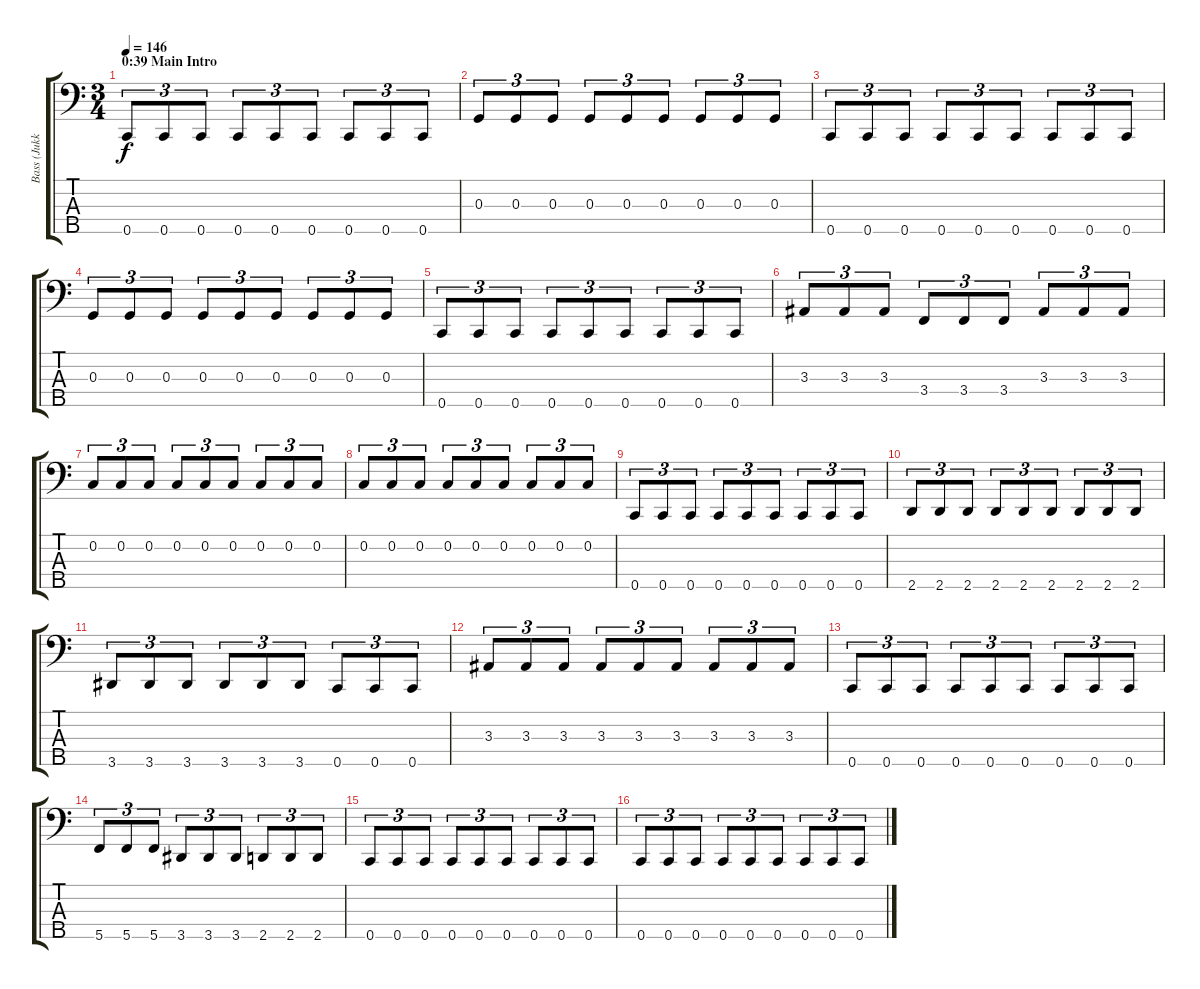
\track ("Bass (Jukka)" "Bass (Jukk") {instrument electricbassfinger}
\staff {score tabs}
\tuning (F2 C2 G1 D1 C1) {hide}
\ts (3 4)
\section ("" "0:39 Main Intro")
\tempo 146
\clef f4
\ks c
0.5.8{tu (3 2) dy f} 0.5.8{tu (3 2)} 0.5.8{tu (3 2)} 0.5.8{tu (3 2)} 0.5.8{tu (3 2)} 0.5.8{tu (3 2)} 0.5.8{tu (3 2)} 0.5.8{tu (3 2)} 0.5.8{tu (3 2)} |
0.3.8{tu (3 2)} 0.3.8{tu (3 2)} 0.3.8{tu (3 2)} 0.3.8{tu (3 2)} 0.3.8{tu (3 2)} 0.3.8{tu (3 2)} 0.3.8{tu (3 2)} 0.3.8{tu (3 2)} 0.3.8{tu (3 2)} |
0.5.8{tu (3 2)} 0.5.8{tu (3 2)} 0.5.8{tu (3 2)} 0.5.8{tu (3 2)} 0.5.8{tu (3 2)} 0.5.8{tu (3 2)} 0.5.8{tu (3 2)} 0.5.8{tu (3 2)} 0.5.8{tu (3 2)} |
0.3.8{tu (3 2)} 0.3.8{tu (3 2)} 0.3.8{tu (3 2)} 0.3.8{tu (3 2)} 0.3.8{tu (3 2)} 0.3.8{tu (3 2)} 0.3.8{tu (3 2)} 0.3.8{tu (3 2)} 0.3.8{tu (3 2)} |
0.5.8{tu (3 2)} 0.5.8{tu (3 2)} 0.5.8{tu (3 2)} 0.5.8{tu (3 2)} 0.5.8{tu (3 2)} 0.5.8{tu (3 2)} 0.5.8{tu (3 2)} 0.5.8{tu (3 2)} 0.5.8{tu (3 2)} |
3.3.8{tu (3 2)} 3.3.8{tu (3 2)} 3.3.8{tu (3 2)} 3.4.8{tu (3 2)} 3.4.8{tu (3 2)} 3.4.8{tu (3 2)} 3.3.8{tu (3 2)} 3.3.8{tu (3 2)} 3.3.8{tu (3 2)} |
0.2.8{tu (3 2)} 0.2.8{tu (3 2)} 0.2.8{tu (3 2)} 0.2.8{tu (3 2)} 0.2.8{tu (3 2)} 0.2.8{tu (3 2)} 0.2.8{tu (3 2)} 0.2.8{tu (3 2)} 0.2.8{tu (3 2)} |
0.2.8{tu (3 2)} 0.2.8{tu (3 2)} 0.2.8{tu (3 2)} 0.2.8{tu (3 2)} 0.2.8{tu (3 2)} 0.2.8{tu (3 2)} 0.2.8{tu (3 2)} 0.2.8{tu (3 2)} 0.2.8{tu (3 2)} |
0.5.8{tu (3 2)} 0.5.8{tu (3 2)} 0.5.8{tu (3 2)} 0.5.8{tu (3 2)} 0.5.8{tu (3 2)} 0.5.8{tu (3 2)} 0.5.8{tu (3 2)} 0.5.8{tu (3 2)} 0.5.8{tu (3 2)} |
2.5.8{tu (3 2)} 2.5.8{tu (3 2)} 2.5.8{tu (3 2)} 2.5.8{tu (3 2)} 2.5.8{tu (3 2)} 2.5.8{tu (3 2)} 2.5.8{tu (3 2)} 2.5.8{tu (3 2)} 2.5.8{tu (3 2)} |
3.5.8{tu (3 2)} 3.5.8{tu (3 2)} 3.5.8{tu (3 2)} 3.5.8{tu (3 2)} 3.5.8{tu (3 2)} 3.5.8{tu (3 2)} 0.5.8{tu (3 2)} 0.5.8{tu (3 2)} 0.5.8{tu (3 2)} |
3.3.8{tu (3 2)} 3.3.8{tu (3 2)} 3.3.8{tu (3 2)} 3.3.8{tu (3 2)} 3.3.8{tu (3 2)} 3.3.8{tu (3 2)} 3.3.8{tu (3 2)} 3.3.8{tu (3 2)} 3.3.8{tu (3 2)} |
0.5.8{tu (3 2)} 0.5.8{tu (3 2)} 0.5.8{tu (3 2)} 0.5.8{tu (3 2)} 0.5.8{tu (3 2)} 0.5.8{tu (3 2)} 0.5.8{tu (3 2)} 0.5.8{tu (3 2)} 0.5.8{tu (3 2)} |
5.5.8{tu (3 2)} 5.5.8{tu (3 2)} 5.5.8{tu (3 2)} 3.5.8{tu (3 2)} 3.5.8{tu (3 2)} 3.5.8{tu (3 2)} 2.5.8{tu (3 2)} 2.5.8{tu (3 2)} 2.5.8{tu (3 2)} |
0.5.8{tu (3 2)} 0.5.8{tu (3 2)} 0.5.8{tu (3 2)} 0.5.8{tu (3 2)} 0.5.8{tu (3 2)} 0.5.8{tu (3 2)} 0.5.8{tu (3 2)} 0.5.8{tu (3 2)} 0.5.8{tu (3 2)} |
0.5.8{tu (3 2)} 0.5.8{tu (3 2)} 0.5.8{tu (3 2)} 0.5.8{tu (3 2)} 0.5.8{tu (3 2)} 0.5.8{tu (3 2)} 0.5.8{tu (3 2)} 0.5.8{tu (3 2)} 0.5.8{tu (3 2)}
